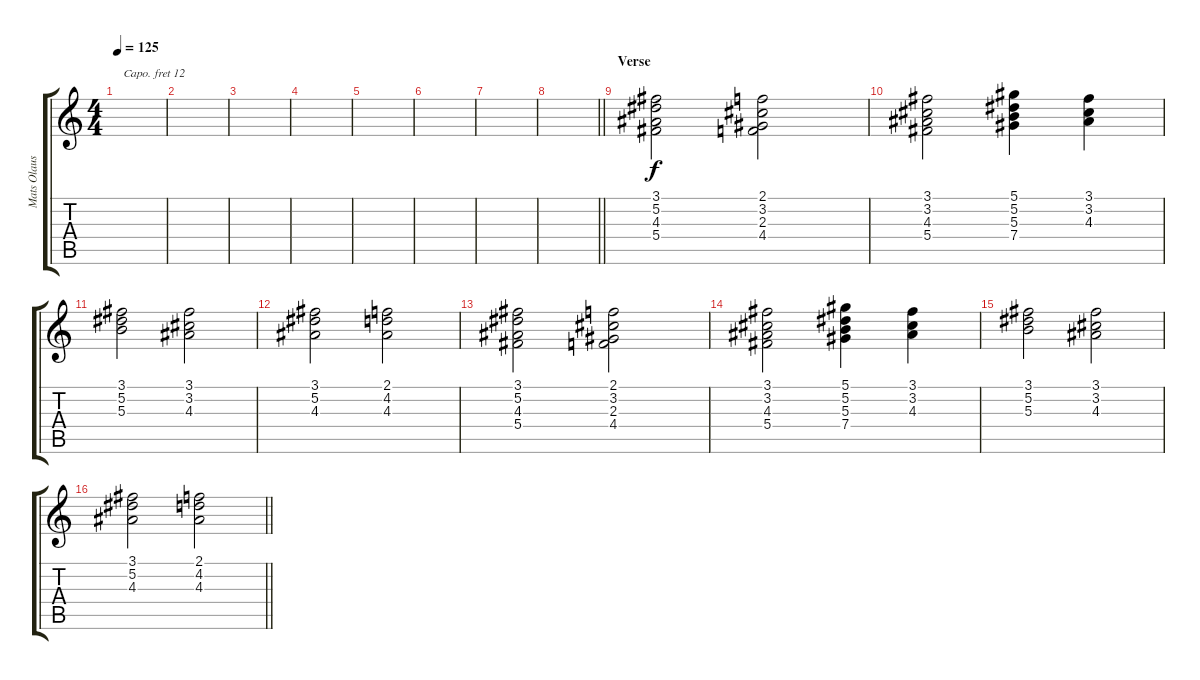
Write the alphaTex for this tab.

\track ("Mats Olausson" "Mats Olaus") {instrument rockorgan}
\staff {score tabs}
\capo 12
\tuning (Eb4 Bb3 Gb3 Db3 Ab2 Eb2) {hide}
\ts (4 4)
\tempo 125
\clef g2
\ks c
|
|
|
|
|
|
|
\barLineRight lightlight
|
\section ("" "Verse")
(3.1 5.2 4.3 5.4).2 (2.1 3.2 2.3 4.4).2 |
(3.1 3.2 4.3 5.4).2 (5.1 5.2 5.3 7.4).4 (3.1 3.2 4.3).4 |
(3.1 5.2 5.3).2 (3.1 3.2 4.3).2 |
(3.1 5.2 4.3).2 (2.1 4.2 4.3).2 |
(3.1 5.2 4.3 5.4).2 (2.1 3.2 2.3 4.4).2 |
(3.1 3.2 4.3 5.4).2 (5.1 5.2 5.3 7.4).4 (3.1 3.2 4.3).4 |
(3.1 5.2 5.3).2 (3.1 3.2 4.3).2 |
\barLineRight lightlight
(3.1 5.2 4.3).2 (2.1 4.2 4.3).2
